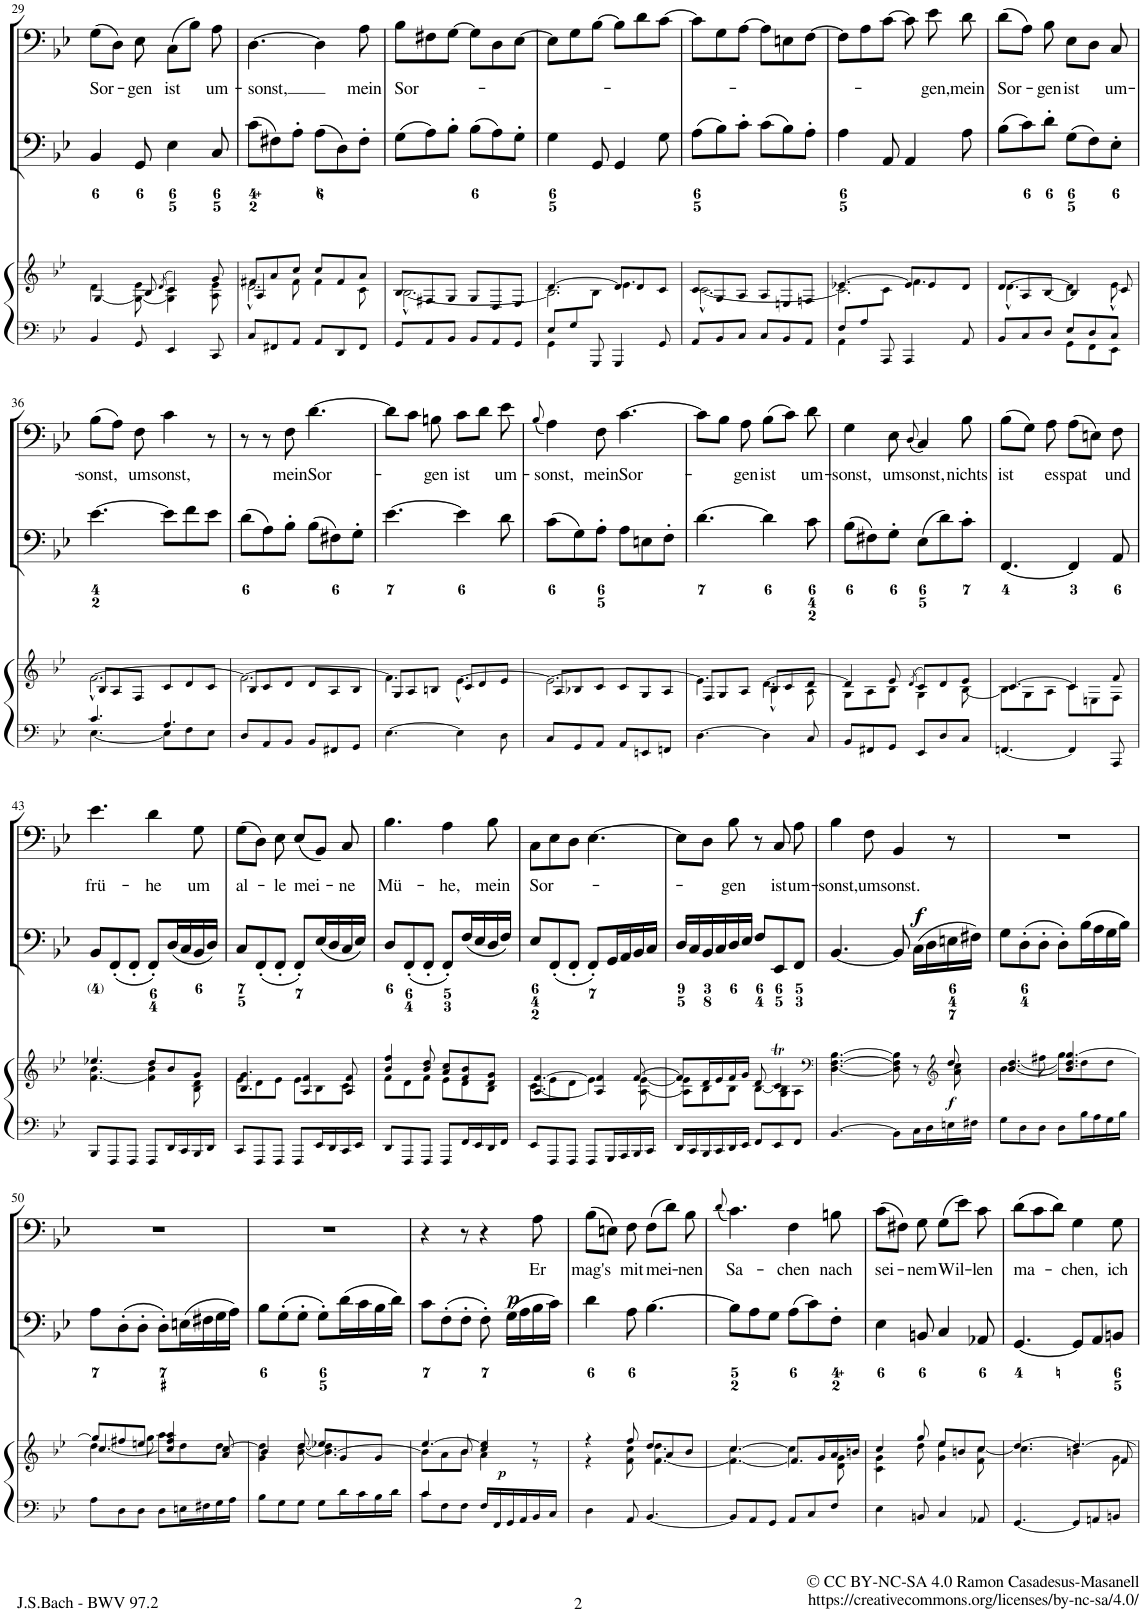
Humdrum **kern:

**kern	**kern	**dynam	**kern	**dynam	**kern	**text
*part3	*part3	*part3	*part2	*part2	*part1	*part1
*staff4	*staff3	*staff3/4	*staff2	*staff2	*staff1	*staff1
*I"Piano reduction	*	*	*I"Continuo	*	*I"Basso	*
*I'Pno	*	*	*	*	*	*
!!LO:PB:g=z
*clefF4	*clefG2	*	*clefF4	*	*clefF4	*
*k[b-e-]	*k[b-e-]	*	*k[b-e-]	*	*k[b-e-]	*
*M6/8	*M6/8	*	*M6/8	*	*M6/8	*
=29	=29	=29	=29	=29	=29	=29
*	*^	*	*	*	*	*
!	!	!	!	!	!	!	!LO:LY:b
4BB-/	[<4G/	4d\	.	4BB-/	.	(8G\L	Sor-
.	.	.	.	.	.	8D\J)	.
!	!	!	!	!	!	!	!LO:LY:b
8GG/	8B-/	8G\_ 8e-\	.	8GG/	.	8E-\	-gen
.	(8qd/	.	.	.	.	.	.
!	!	!	!	!	!	!	!LO:LY:b
4EE-/	4c/)	4G\] 4c\	.	4E-\	.	(8C\L	ist
.	.	.	.	.	.	8B-\J)	.
!	!	!	!	!	!	!	!LO:LY:b
8CC/	8g/	8A\ 8e-\	.	8C/	.	8A\	um-
=30	=30	=30	=30	=30	=30	=30	=30
*	*	*^	*	*	*	*	*
!	!	!	!	!	!	!	!	!LO:LY:b
8C/L	8f#X/L	2.d^^\	4A/	.	(8c\L	.	[4.D\	-sonst,
8FF#X/	8a/	.	.	.	8F#X\)	.	.	.
8AA/J	8cc/J	.	8f#\	.	8A'\J	.	.	.
8AA/L	8cc/L	.	4f#\	.	(8A\L	.	4D\]	.
8DD/	8f#/	.	.	.	8D\)	.	.	.
!	!	!	!	!	!	!	!	!LO:LY:b
8FF#/J	8a/J	.	8c\	.	8F#'\J	.	8A\	mein
=31	=31	=31	=31	=31	=31	=31	=31	=31
!	!	!	!	!	!	!	!	!LO:LY:b
*	*	*v	*v	*	*	*	*	*
8GG/L	8B-/L	[2.B-^^\	.	(8G\L	.	8B-\L	Sor-
8AA/	8F#X/	.	.	8A\)	.	8F#X\	.
8BB-/J	8G/J	.	.	8B-'\J	.	[8G\J	.
8BB-/L	8G/L	.	.	(8B-\L	.	8G\L]	.
8AA/	8D/	.	.	8A\)	.	8D\	.
8GG/J	8E-/J	.	.	8G'\J	.	[8E-\J	.
=32	=32	=32	=32	=32	=32	=32	=32
*^	*	*^	*	*	*	*	*
8E-/L	4GG\	[4.d/	2.B-\]	4ryy	.	4G\	.	8E-\L]	.
8G/	.	.	.	.	.	.	.	8G\	.
2ryy	8GGG/	.	.	8B-\J	.	8GG/	.	[8B-\J	.
.	4GGG/	8d/L]	.	4.e-\	.	4GG/	.	8B-\L]	.
.	.	8d/	.	.	.	.	.	8d\	.
.	8GG/	8c/J	.	.	.	8G\	.	[8c\J	.
*v	*v	*	*	*	*	*	*	*	*
*	*	*v	*v	*	*	*	*	*
=33	=33	=33	=33	=33	=33	=33	=33
8AA/L	8c/L	[2.c^^\	.	(8A\L	.	8c\L]	.
8BB-/	8G/	.	.	8B-\)	.	8G\	.
8C/J	8A/J	.	.	8c'\J	.	[8A\J	.
8C/L	8A/L	.	.	(8c\L	.	8A\L]	.
8BB-/	8En/	.	.	8B-\)	.	8En\	.
8AA/J	8Fn/J	.	.	8A'\J	.	[8F\J	.
=34	=34	=34	=34	=34	=34	=34	=34
*^	*	*^	*	*	*	*	*
8F/L	4AA\	[4.e-X/	2.c\]	4ryy	.	4A\	.	8F\L]	.
8A/	.	.	.	.	.	.	.	8A\	.
2ryy	8AAA/	.	.	8c\J	.	8AA/	.	[8c\J	.
.	4AAA/	8e-/L]	.	4.f\	.	4AA/	.	8c\]	.
!	!	!	!	!	!	!	!	!	!LO:LY:b
.	.	8e-/	.	.	.	.	.	8e-\	-gen,
!	!	!	!	!	!	!	!	!	!LO:LY:b
.	8AA/	8d/J	.	.	.	8A\	.	8d\	mein
*	*	*	*v	*v	*	*	*	*	*
=35	=35	=35	=35	=35	=35	=35	=35	=35
!	!	!	!	!	!	!	!	!LO:LY:b
8BB-/L	4.ryy	8d/L	[>4.d^^\	.	(8B-\L	.	(8d\L	Sor-
8C/	.	8A/	.	.	8c\)	.	8A\J)	.
!	!	!	!	!	!	!	!	!LO:LY:b
8D/J	.	[<8B-/J	.	.	8d'\J	.	8B-\	-gen
!	!	!	!	!	!	!	!	!LO:LY:b
8E-/L	8GG\L	4B-/]	4d\]	.	(8G\L	.	8E-\L	ist
8D/	8FF\	.	.	.	8F\)	.	8D\J	.
!	!	!	!	!	!	!	!	!LO:LY:b
8C/J	8EE-\J	8c/	8e-^^\	.	8E-'\J	.	8C/	um-
!!LO:LB:g=z
=36	=36	=36	=36	=36	=36	=36	=36	=36
!	!	!	!	!	!	!	!	!LO:LY:b
4.c/	[4.E-\	8B-/L	[>2.f^^\	.	[4.e-\	.	(8B-\L	-sonst,
.	.	8A/	.	.	.	.	8A\J)	.
!	!	!	!	!	!	!	!	!LO:LY:b
.	.	8F/J	.	.	.	.	8F\	um
!	!	!	!	!	!	!	!	!LO:LY:b
4.A/	8E-\L]	8c/L	.	.	8e-\L]	.	4c\	sonst,
.	8F\	8d/	.	.	8f\	.	.	.
.	8E-\J	8c/J	.	.	8e-\J	.	8r	.
*v	*v	*	*	*	*	*	*	*
=37	=37	=37	=37	=37	=37	=37	=37
8D/L	8B-/L	2.f\_	.	(8d\L	.	8r	.
8AA/	8c/	.	.	8A\)	.	8r	.
!	!	!	!	!	!	!	!LO:LY:b
8BB-/J	8d/J	.	.	8B-'\J	.	8F\	mein
!	!	!	!	!	!	!	!LO:LY:b
8BB-/L	8d/L	.	.	(8B-\L	.	[4.d\	Sor-
8FF#X/	8A/	.	.	8F#X\)	.	.	.
8GG/J	8B-/J	.	.	8G'\J	.	.	.
=38	=38	=38	=38	=38	=38	=38	=38
[4.E-\	8G/L	4.f\]	.	[4.e-\	.	8d\L]	.
.	8A/	.	.	.	.	8c\J	.
!	!	!	!	!	!	!	!LO:LY:b
.	8Bn/J	.	.	.	.	8Bn\	-gen
!	!	!	!	!	!	!	!LO:LY:b
4E-\]	8c/L	[>4.e-^^\	.	4e-\]	.	8c\L	ist
.	8d/	.	.	.	.	8d\J	.
!	!	!	!	!	!	!	!LO:LY:b
8D\	8e-/J	.	.	8d\	.	8e-\	um-
=39	=39	=39	=39	=39	=39	=39	=39
.	.	.	.	.	.	(8qB-/	.
!	!	!	!	!	!	!	!LO:LY:b
8C/L	8A/L	2.e-\_	.	(8c\L	.	4A\)	-sonst,
8GG/	8B-X/	.	.	8G\)	.	.	.
!	!	!	!	!	!	!	!LO:LY:b
8AA/J	8c/J	.	.	8A'\J	.	8F\	mein
!	!	!	!	!	!	!	!LO:LY:b
8AA/L	8c/L	.	.	8A\L	.	[4.c\	Sor-
8EEn/	8G/	.	.	8En\	.	.	.
8FFn/J	8A/J	.	.	8F'\J	.	.	.
=40	=40	=40	=40	=40	=40	=40	=40
*	*	*^	*	*	*	*	*
[4.D\	8F/L	4.e-\]	4.ryy	.	[4.d\	.	8c\L]	.
.	8G/	.	.	.	.	.	8B-\J	.
!	!	!	!	!	!	!	!	!LO:LY:b
.	8A/J	.	.	.	.	.	8A\	-gen
!	!	!	!	!	!	!	!	!LO:LY:b
4D\]	8B-/L	[>4.d\	4B-^^\	.	4d\]	.	(8B-\L	ist
.	8c/	.	.	.	.	.	8c\J)	.
!	!	!	!	!	!	!	!	!LO:LY:b
8C/	8d/J	.	8A\	.	8c\	.	8d\	um-
=41	=41	=41	=41	=41	=41	=41	=41	=41
!	!	!	!	!	!	!	!	!LO:LY:b
*	*	*v	*v	*	*	*	*	*
8BB-/L	4d/]	8G\L	.	(8B-\L	.	4G\	sonst,
8FF#X/	.	8A\	.	8F#X\)	.	.	.
!	!	!	!	!	!	!	!LO:LY:b
8GG/J	8e-/	8B-\J	.	8G'\J	.	8E-\	um-
.	(8qd/	.	.	.	.	(8qD/	.
!	!	!	!	!	!	!	!LO:LY:b
8EE-/L	8c/L)	4G\	.	(8E-\L	.	4C/)	sonst,
8D/	8d/	.	.	8d\)	.	.	.
!	!	!	!	!	!	!	!LO:LY:b
8C/J	8e-/J	[8B-\	.	8c'\J	.	8B-\	nichts
=42	=42	=42	=42	=42	=42	=42	=42
!	!	!	!	!	!	!	!LO:LY:b
[4.FFn/	[4.c/	8B-\L]	.	[4.FF/	.	(8B-\L	ist
.	.	8G\	.	.	.	8G\J)	.
!	!	!	!	!	!	!	!LO:LY:b
.	.	8A\J	.	.	.	8A\	es
!	!	!	!	!	!	!	!LO:LY:b
4FF/]	4c/]	8c\L	.	4FF/]	.	(8A\L	spat
.	.	8En\	.	.	.	8En\J)	.
!	!	!	!	!	!	!	!LO:LY:b
8AAA/	8f/	8F\J	.	8AA/	.	8F\	und
!!LO:LB:g=z
=43	=43	=43	=43	=43	=43	=43	=43
!	!	!	!	!	!	!	!LO:LY:b
8BBB-/L	4.ee-X/	[4.f\ 4.b-\	.	8BB-/L	.	4.e-\	frü-
8FFF/	.	.	.	(8FF'/	.	.	.
8FFF/J	.	.	.	8FF'/J	.	.	.
!	!	!	!	!	!	!	!LO:LY:b
8FFF/L	8dd/L	4f\] 4b-\	.	8FF'/L)	.	4d\	he
16DD/L	8b-/	.	.	(16D/L	.	.	.
16CC/	.	.	.	16C/	.	.	.
!	!	!	!	!	!	!	!LO:LY:b
16BBB-/	8g/J	8B-\ 8d\	.	16BB-/	.	8G\	um
16DD/JJ	.	.	.	16D/JJ)	.	.	.
=44	=44	=44	=44	=44	=44	=44	=44
!	!	!	!	!	!	!	!LO:LY:b
8CC/L	4.B-/ 4.g/	8e-\L	.	8C/L	.	(8G\L	al-
8FFF/	.	8d\	.	(8FF'/	.	8D\J)	.
!	!	!	!	!	!	!	!LO:LY:b
8FFF/J	.	8e-\J	.	8FF'/J	.	8E-\	-le
!	!	!	!	!	!	!	!LO:LY:b
8FFF/L	4A/ 4f/	8e-\L	.	8FF'/L)	.	(8E-/L	mei-
16EE-/L	.	8B-\	.	(16E-/L	.	8BB-/J)	.
16DD/	.	.	.	16D/	.	.	.
!	!	!	!	!	!	!	!LO:LY:b
16CC/	8A/ 8f/	8c\J	.	16C/	.	8C/	-ne
16EE-/JJ	.	.	.	16E-/JJ)	.	.	.
=45	=45	=45	=45	=45	=45	=45	=45
!	!	!	!	!	!	!	!LO:LY:b
8DD/L	4b-/ 4ff/	8f\L	.	8D/L	.	4.B-\	Mü-
8FFF/	.	8d\	.	(8FF'/	.	.	.
8FFF/J	8b-/ 8dd/	8f\J	.	8FF'/J	.	.	.
!	!	!	!	!	!	!	!LO:LY:b
8FFF/L	8a/ 8cc/L	8e-\L	.	8FF'/L)	.	4A\	-he,
16FF/L	8f/ 8b-/	8d\	.	(16F/L	.	.	.
16EE-/	.	.	.	16E-/	.	.	.
!	!	!	!	!	!	!	!LO:LY:b
16DD/	8d/ 8g/J	8B-\J	.	16D/	.	8B-\	mein
16FF/JJ	.	.	.	16F/JJ)	.	.	.
=46	=46	=46	=46	=46	=46	=46	=46
!	!	!	!	!	!	!	!LO:LY:b
8EE-/L	[<4.A/ [4.f/	8c\L	.	8E-/L	.	8C\L	Sor-
8FFF/	.	8e-\	.	(8FF'/	.	8E-\	.
8FFF/J	.	8d\J	.	8FF'/J	.	8D\J	.
8FFF/L	4A/] 4f/]	4e-\	.	8FF'/L)	.	[4.E-\	.
16GGG/L	.	.	.	16GG/L	.	.	.
16AAA/	.	.	.	16AA/	.	.	.
16BBB-/	[8f/	[8A\ [8e-\	.	16BB-/	.	.	.
16CC/JJ	.	.	.	16C/JJ	.	.	.
=47	=47	=47	=47	=47	=47	=47	=47
16DD/LL	8f/L]	8A\] 8e-\]L	.	16D/LL	.	8E-\L]	.
16CC/	.	.	.	16C/	.	.	.
16BBB-/	16d/L	8B-\	.	16BB-/	.	8D\J	.
16CC/	16e-/	.	.	16C/	.	.	.
!	!	!	!	!	!	!	!LO:LY:b
16DD/	16f/	8B-\J	.	16D/	.	8B-\	-gen
16EE-/JJ	16g/JJ	.	.	16E-/JJ	.	.	.
8FF/L	8d/	[8B-\L	.	8F/L	.	8r	.
!	!	!	!	!	!	!	!LO:LY:b
8EE-/	4cT/	8G\ 8B-\]	.	8EE-/	.	8C/	ist
!	!	!	!	!	!	!	!LO:LY:b
8FF/J	.	8A\J	.	8FF/J	.	8A\	um-
=48	=48	=48	=48	=48	=48	=48	=48
*	*clefF4	*	*	*	*	*	*
!	!	!	!	!	!	!	!LO:LY:b
[4.BB-/	[4.D\ [4.F\ [>4.B-\	2ryy	.	[4.BB-/	.	4B-\	-sonst,
!	!	!	!	!	!	!	!LO:LY:b
.	.	.	.	.	.	8F\	um-
!	!	!	!	!	!	!	!LO:LY:b
8BB-\L]	8D\] 8F\] 8B-\]	.	.	8BB-/]	.	4BB-/	sonst.
!	!	!	!	!	!LO:DY:a	!	!
16C\L	8r	8ryy	.	(16C\LL	f	.	.
16D\	.	.	.	16D\	.	.	.
*	*clefG2	*	*	*	*	*	*
!	!	!	!LO:DY:b	!	!	!	!
16En\	8dd/	8a\ 8cc\	f	16En\	.	8r	.
16F#X\JJ	.	.	.	16F#X\JJ)	.	.	.
=49	=49	=49	=49	=49	=49	=49	=49
8G\L	[<4.b-/ [<4.dd/	4b-\	.	8G\L	.	2.r	.
8D\	.	.	.	(8D'\	.	.	.
8D\J	.	8ff#X\	.	8D'\J	.	.	.
8D\L	4.b-/] 4.dd/] [4.gg/	8gg\L	.	8D'\L)	.	.	.
16B-\L	.	8dd\	.	(16B-\L	.	.	.
16A\	.	.	.	16A\	.	.	.
16G\	.	8dd\J	.	16G\	.	.	.
16B-\JJ	.	.	.	16B-\JJ)	.	.	.
!!LO:LB:g=z
=50	=50	=50	=50	=50	=50	=50	=50
*	*	*^	*	*	*	*	*
8A\L	8gg/L]	4dd\	[<4.cc/	.	8A\L	.	2.r	.
8D\	8ff#X/	.	.	.	(8D'\	.	.	.
8D\J	8een/J	8gg\	.	.	8D'\J	.	.	.
8D\L	4cc/] 4ff#/ 4aa/	8aa\L	4.ryy	.	8D'\L)	.	.	.
16En\L	.	8dd\	.	.	(16En\L	.	.	.
16F#X\	.	.	.	.	16F#X\	.	.	.
16G\	8a/ 8cc/	[>8dd\J	.	.	16G\	.	.	.
16A\JJ	.	.	.	.	16A\JJ)	.	.	.
*	*	*v	*v	*	*	*	*	*
=51	=51	=51	=51	=51	=51	=51	=51
8B-\L	4b-/	4g\ 4dd\]	.	8B-\L	.	2.r	.
8G\	.	.	.	(8G'\	.	.	.
8G\J	8dd/	[8b-\ [8dd\	.	8G'\J	.	.	.
8G\L	8ee-X/L	4.b-\_ 4.dd\]	.	8G'\L)	.	.	.
16d\L	8g/	.	.	(16d\L	.	.	.
16c\	.	.	.	16c\	.	.	.
16B-\	8g/J	.	.	16B-\	.	.	.
16d\JJ	.	.	.	16d\JJ)	.	.	.
=52	=52	=52	=52	=52	=52	=52	=52
*^	*	*^	*	*	*	*	*
4c/	8c\L	[4.ee-/	8b-\L]	4ryy	.	8c\L	.	4r	.
.	8F\	.	8a\	.	.	(8F'\	.	.	.
8ryy	8F\J	.	8b-\J	8b-/	.	8F'\J	.	8r	.
16F/LL	4.ryy	4cc/ 4ee-/]	4a\	4.ryy	.	8F'\)	.	4r	.
16FF/	.	.	.	.	.	.	.	.	.
!	!	!	!	!	!	!	!LO:DY:a	!	!
16GG/	.	.	.	.	.	(16G\LL	p	.	.
16AA/	.	.	.	.	.	16A\	.	.	.
!	!	!	!	!	!	!	!	!	!LO:LY:b
16BB-/	.	8r	8r	.	.	16B-\	.	8A\	Er
16C/JJ	.	.	.	.	.	16c\JJ)	.	.	.
*v	*v	*	*	*	*	*	*	*	*
*	*	*v	*v	*	*	*	*	*
=53	=53	=53	=53	=53	=53	=53	=53
!	!	!	!	!	!	!	!LO:LY:b
4D\	4r	4r	.	4d\	.	(8B-\L	mag's
.	.	.	.	.	.	8En\J)	.
!	!	!	!	!	!	!	!LO:LY:b
8AA/	8ff/	8f\ 8cc\	.	8A\	.	8F\	mit
!	!	!	!	!	!	!	!LO:LY:b
[4.BB-/	8dd/L	[4.f\ 4.dd\	.	[4.B-\	.	(8F\L	mei-
.	8a/	.	.	.	.	8d\J)	.
!	!	!	!	!	!	!	!LO:LY:b
.	8b-/J	.	.	.	.	8B-\	-nen
=54	=54	=54	=54	=54	=54	=54	=54
.	.	.	.	.	.	(8qd/	.
!	!	!	!	!	!	!	!LO:LY:b
8BB-/L]	4.cc/	4.f\_ [>4.cc\	.	8B-\L]	.	4.c\)	Sa-
8AA/	.	.	.	8A\	.	.	.
8GG/J	.	.	.	8G\J	.	.	.
!	!	!	!	!	!	!	!LO:LY:b
8AA/L	8.f/L]	4cc\]	.	(8A\L	.	4F\	-chen
8C/	.	.	.	8c\)	.	.	.
.	16g/L	.	.	.	.	.	.
!	!	!	!	!	!	!	!LO:LY:b
8F/J	16a/	8d\ 8g\	.	8F'\J	.	8Bn\	nach
.	16bn/JJ	.	.	.	.	.	.
=55	=55	=55	=55	=55	=55	=55	=55
!	!	!	!	!	!	!	!LO:LY:b
4E-\	4cc/	4c\ 4g\	.	4E-\	.	(8c\L	sei-
.	.	.	.	.	.	8F#X\J)	.
!	!	!	!	!	!	!	!LO:LY:b
8BBn/	8gg/	8dd\	.	8BBn/	.	8G\	-nem
!	!	!	!	!	!	!	!LO:LY:b
4C/	8ee-/L	4g\ 4ee-\	.	4C/	.	(8G\L	Wil-
.	8bn/	.	.	.	.	8e-\J)	.
!	!	!	!	!	!	!	!LO:LY:b
8AA-X/	8cc/J	8f\ [8cc\	.	8AA-X/	.	8c\	-len
=56	=56	=56	=56	=56	=56	=56	=56
*	*	*^	*	*	*	*	*
!	!	!	!	!	!	!	!	!LO:LY:b
[4.GG/	[4.dd/	4.cc\]	4.ryy	.	[4.GG/	.	(8d\L	ma-
.	.	.	.	.	.	.	8c\	.
.	.	.	.	.	.	.	8d\J)	.
!	!	!	!	!	!	!	!	!LO:LY:b
8GG/L]	4.dd/_	4bn\	4ryy	.	8GG/L]	.	4G\	-chen,
8AAn/	.	.	.	.	8AA/	.	.	.
!	!	!	!	!	!	!	!	!LO:LY:b
8BBn/J	.	8g\	8f/	.	8BBn/J	.	8G\	ich
*	*v	*v	*v	*	*	*	*	*
=	=	=	=	=	=	=
*-	*-	*-	*-	*-	*-	*-
